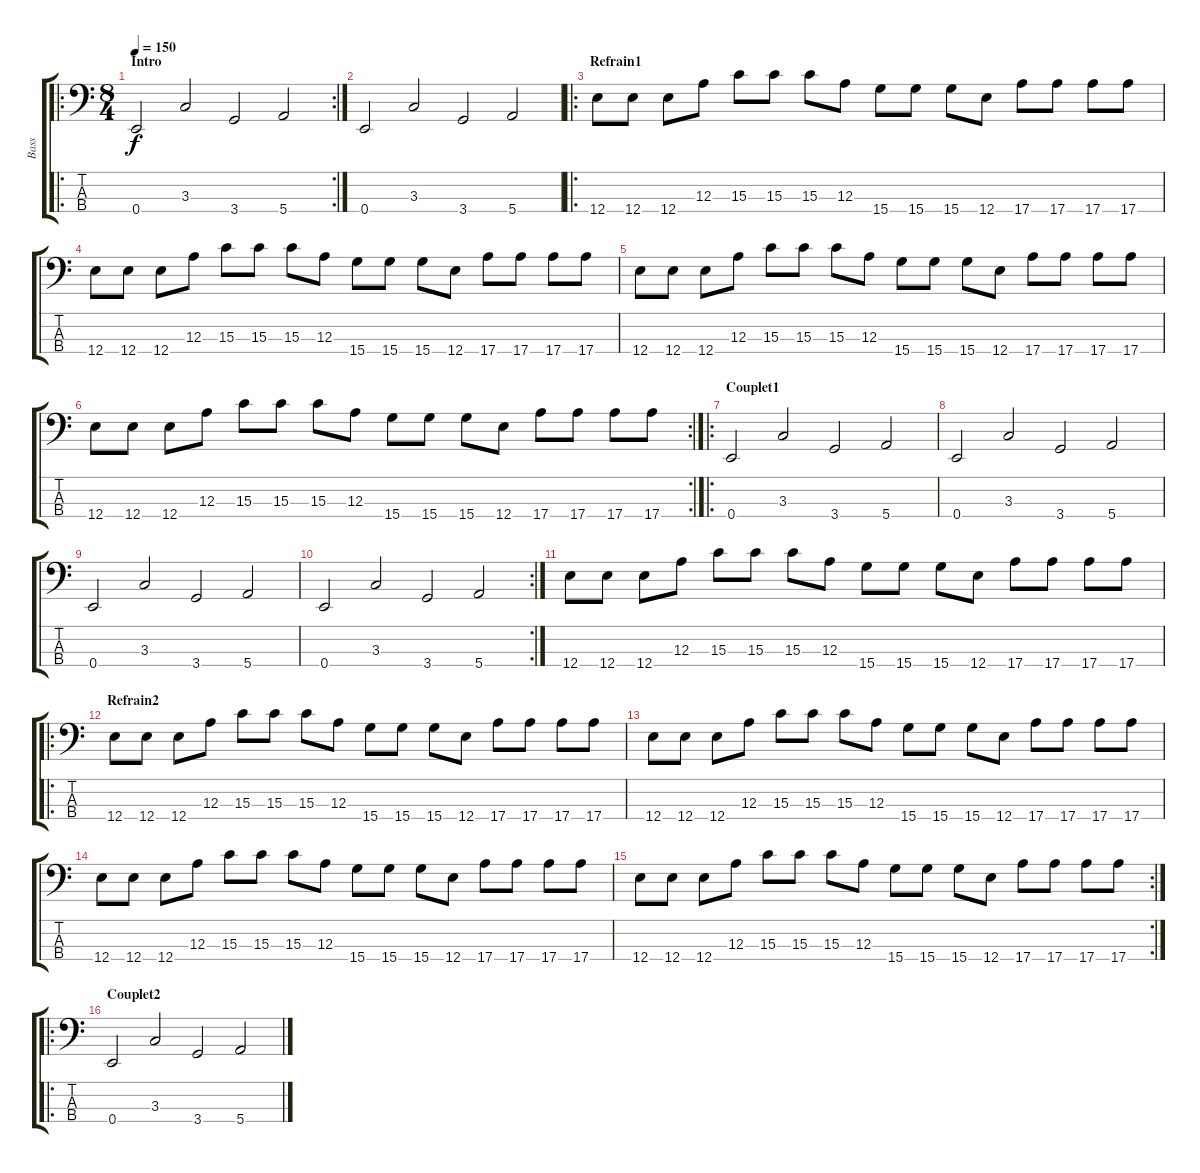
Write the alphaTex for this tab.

\track ("Bass" "Bass") {instrument electricbassfinger}
\staff {score tabs}
\tuning (G2 D2 A1 E1) {hide}
\ro
\rc 2
\ts (8 4)
\section ("" "Intro")
\tempo 150
\clef f4
\ks c
0.4.2{dy f instrument electricbassfinger} 3.3.2 3.4.2 5.4.2 |
0.4.2 3.3.2 3.4.2 5.4.2 |
\ro
\section ("" "Refrain1")
12.4.8 12.4.8 12.4.8 12.3.8 15.3.8 15.3.8 15.3.8 12.3.8 15.4.8 15.4.8 15.4.8 12.4.8 17.4.8 17.4.8 17.4.8 17.4.8 |
12.4.8 12.4.8 12.4.8 12.3.8 15.3.8 15.3.8 15.3.8 12.3.8 15.4.8 15.4.8 15.4.8 12.4.8 17.4.8 17.4.8 17.4.8 17.4.8 |
12.4.8 12.4.8 12.4.8 12.3.8 15.3.8 15.3.8 15.3.8 12.3.8 15.4.8 15.4.8 15.4.8 12.4.8 17.4.8 17.4.8 17.4.8 17.4.8 |
\rc 2
12.4.8 12.4.8 12.4.8 12.3.8 15.3.8 15.3.8 15.3.8 12.3.8 15.4.8 15.4.8 15.4.8 12.4.8 17.4.8 17.4.8 17.4.8 17.4.8 |
\ro
\section ("" "Couplet1")
0.4.2 3.3.2 3.4.2 5.4.2 |
0.4.2 3.3.2 3.4.2 5.4.2 |
0.4.2 3.3.2 3.4.2 5.4.2 |
\rc 2
0.4.2 3.3.2 3.4.2 5.4.2 |
12.4.8 12.4.8 12.4.8 12.3.8 15.3.8 15.3.8 15.3.8 12.3.8 15.4.8 15.4.8 15.4.8 12.4.8 17.4.8 17.4.8 17.4.8 17.4.8 |
\ro
\section ("" "Refrain2")
12.4.8 12.4.8 12.4.8 12.3.8 15.3.8 15.3.8 15.3.8 12.3.8 15.4.8 15.4.8 15.4.8 12.4.8 17.4.8 17.4.8 17.4.8 17.4.8 |
12.4.8 12.4.8 12.4.8 12.3.8 15.3.8 15.3.8 15.3.8 12.3.8 15.4.8 15.4.8 15.4.8 12.4.8 17.4.8 17.4.8 17.4.8 17.4.8 |
12.4.8 12.4.8 12.4.8 12.3.8 15.3.8 15.3.8 15.3.8 12.3.8 15.4.8 15.4.8 15.4.8 12.4.8 17.4.8 17.4.8 17.4.8 17.4.8 |
\rc 2
12.4.8 12.4.8 12.4.8 12.3.8 15.3.8 15.3.8 15.3.8 12.3.8 15.4.8 15.4.8 15.4.8 12.4.8 17.4.8 17.4.8 17.4.8 17.4.8 |
\ro
\section ("" "Couplet2")
0.4.2 3.3.2 3.4.2 5.4.2
